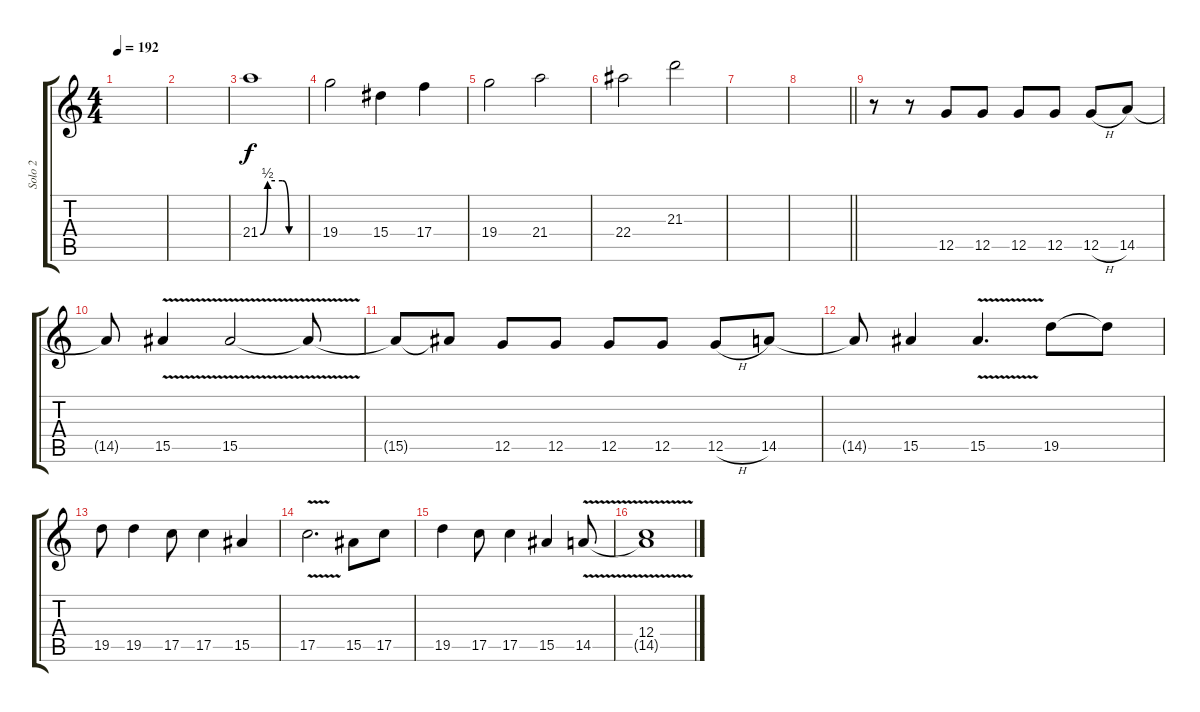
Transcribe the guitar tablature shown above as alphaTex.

\track ("Solo 2" "Solo 2") {instrument distortionguitar}
\staff {score tabs}
\tuning (D4 A3 F3 C3 G2 D2) {hide}
\ts (4 4)
\tempo 192
\clef g2
\ks c
|
|
21.4{be (custom 0 0 10 2 20 2 30 2 39 0 60 0)}.1 |
19.4.2 15.4.4 17.4.4 |
19.4.2 21.4.2 |
22.4.2 21.3.2 |
|
\barLineRight lightlight
|
\section ("" "")
r.8 r.8 12.5.8 12.5.8 12.5.8 12.5.8 12.5{h}.8 14.5.8 |
14.5{t}.8 15.5{v}.4 15.5{v}.2 15.5{t}.8 |
15.5{t}.8 15.5{t}.8 12.5.8 12.5.8 12.5.8 12.5.8 12.5{h}.8 14.5.8 |
14.5{t}.8 15.5.4 15.5{v}.4{d} 19.5.8 19.5{t}.8 |
19.5.8 19.5.4 17.5.8 17.5.4 15.5.4 |
17.5{v}.2{d} 15.5.8 17.5.8 |
19.5.4 17.5.8 17.5.4 15.5.4 14.5{v}.8 |
(12.4 14.5{v t}).1
